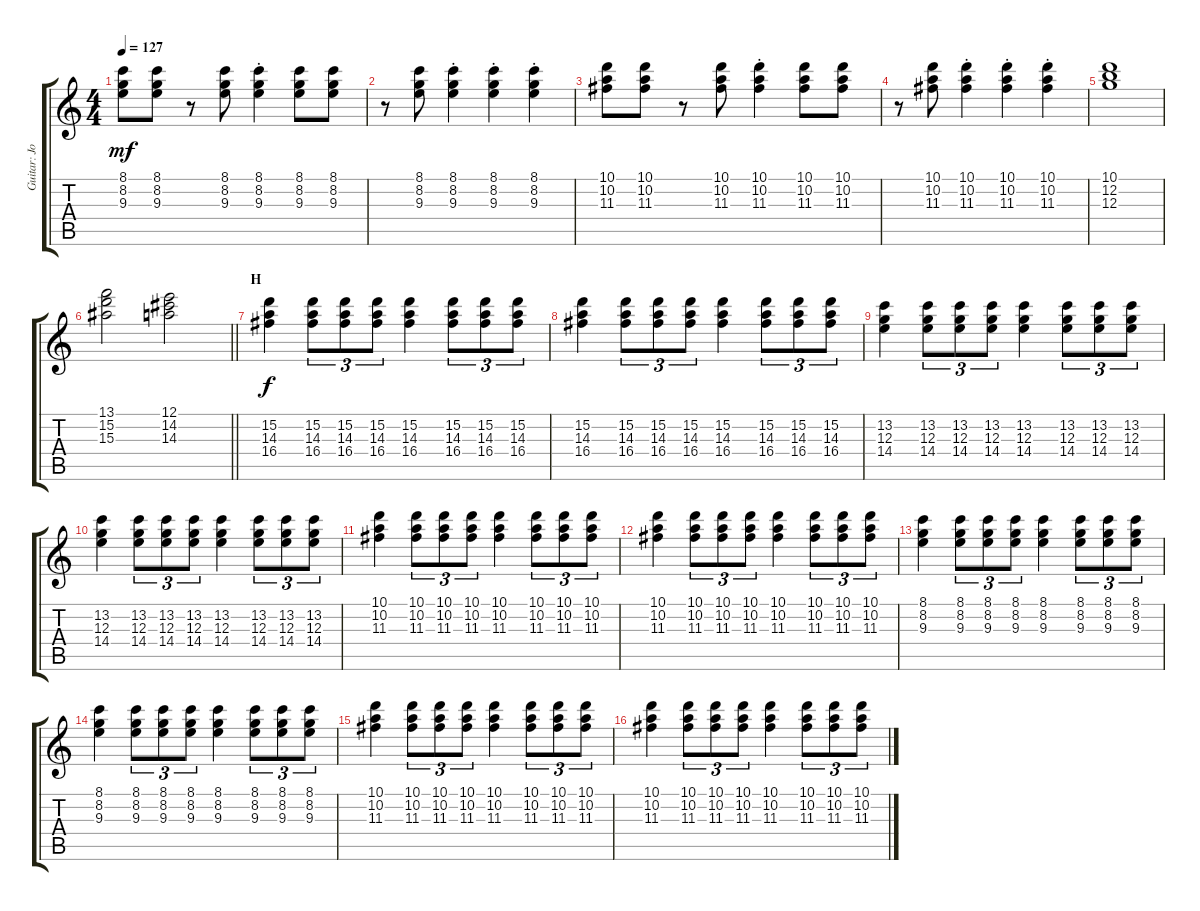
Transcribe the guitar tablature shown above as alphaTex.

\track ("Guitar: John" "Guitar: Jo") {instrument acousticguitarsteel}
\staff {score tabs}
\tuning (E4 B3 G3 D3 A2 E2) {hide}
\ts (4 4)
\tempo 127
\clef g2
\ks c
(8.1 8.2 9.3).8{dy mf} (8.1 8.2 9.3).8 r.8 (8.1 8.2 9.3).8 (8.1{st} 8.2{st} 9.3{st}).4 (8.1 8.2 9.3).8 (8.1 8.2 9.3).8 |
r.8 (8.1 8.2 9.3).8 (8.1{st} 8.2{st} 9.3{st}).4 (8.1{st} 8.2{st} 9.3{st}).4 (8.1{st} 8.2{st} 9.3{st}).4 |
(10.1 10.2 11.3).8 (10.1 10.2 11.3).8 r.8 (10.1 10.2 11.3).8 (10.1{st} 10.2{st} 11.3{st}).4 (10.1 10.2 11.3).8 (10.1 10.2 11.3).8 |
r.8 (10.1 10.2 11.3).8 (10.1{st} 10.2{st} 11.3{st}).4 (10.1{st} 10.2{st} 11.3{st}).4 (10.1{st} 10.2{st} 11.3{st}).4 |
(10.1 12.2 12.3).1 |
\barLineRight lightlight
(13.1 15.2 15.3).2 (12.1 14.2 14.3).2 |
\section ("" "H")
(15.2 14.3 16.4).4{dy f} (15.2 14.3 16.4).8{tu (3 2)} (15.2 14.3 16.4).8{tu (3 2)} (15.2 14.3 16.4).8{tu (3 2)} (15.2 14.3 16.4).4 (15.2 14.3 16.4).8{tu (3 2)} (15.2 14.3 16.4).8{tu (3 2)} (15.2 14.3 16.4).8{tu (3 2)} |
(15.2 14.3 16.4).4 (15.2 14.3 16.4).8{tu (3 2)} (15.2 14.3 16.4).8{tu (3 2)} (15.2 14.3 16.4).8{tu (3 2)} (15.2 14.3 16.4).4 (15.2 14.3 16.4).8{tu (3 2)} (15.2 14.3 16.4).8{tu (3 2)} (15.2 14.3 16.4).8{tu (3 2)} |
(13.2 12.3 14.4).4 (13.2 12.3 14.4).8{tu (3 2)} (13.2 12.3 14.4).8{tu (3 2)} (13.2 12.3 14.4).8{tu (3 2)} (13.2 12.3 14.4).4 (13.2 12.3 14.4).8{tu (3 2)} (13.2 12.3 14.4).8{tu (3 2)} (13.2 12.3 14.4).8{tu (3 2)} |
(13.2 12.3 14.4).4 (13.2 12.3 14.4).8{tu (3 2)} (13.2 12.3 14.4).8{tu (3 2)} (13.2 12.3 14.4).8{tu (3 2)} (13.2 12.3 14.4).4 (13.2 12.3 14.4).8{tu (3 2)} (13.2 12.3 14.4).8{tu (3 2)} (13.2 12.3 14.4).8{tu (3 2)} |
(10.1 10.2 11.3).4 (10.1 10.2 11.3).8{tu (3 2)} (10.1 10.2 11.3).8{tu (3 2)} (10.1 10.2 11.3).8{tu (3 2)} (10.1 10.2 11.3).4 (10.1 10.2 11.3).8{tu (3 2)} (10.1 10.2 11.3).8{tu (3 2)} (10.1 10.2 11.3).8{tu (3 2)} |
(10.1 10.2 11.3).4 (10.1 10.2 11.3).8{tu (3 2)} (10.1 10.2 11.3).8{tu (3 2)} (10.1 10.2 11.3).8{tu (3 2)} (10.1 10.2 11.3).4 (10.1 10.2 11.3).8{tu (3 2)} (10.1 10.2 11.3).8{tu (3 2)} (10.1 10.2 11.3).8{tu (3 2)} |
(8.1 8.2 9.3).4 (8.1 8.2 9.3).8{tu (3 2)} (8.1 8.2 9.3).8{tu (3 2)} (8.1 8.2 9.3).8{tu (3 2)} (8.1 8.2 9.3).4 (8.1 8.2 9.3).8{tu (3 2)} (8.1 8.2 9.3).8{tu (3 2)} (8.1 8.2 9.3).8{tu (3 2)} |
(8.1 8.2 9.3).4 (8.1 8.2 9.3).8{tu (3 2)} (8.1 8.2 9.3).8{tu (3 2)} (8.1 8.2 9.3).8{tu (3 2)} (8.1 8.2 9.3).4 (8.1 8.2 9.3).8{tu (3 2)} (8.1 8.2 9.3).8{tu (3 2)} (8.1 8.2 9.3).8{tu (3 2)} |
(10.1 10.2 11.3).4 (10.1 10.2 11.3).8{tu (3 2)} (10.1 10.2 11.3).8{tu (3 2)} (10.1 10.2 11.3).8{tu (3 2)} (10.1 10.2 11.3).4 (10.1 10.2 11.3).8{tu (3 2)} (10.1 10.2 11.3).8{tu (3 2)} (10.1 10.2 11.3).8{tu (3 2)} |
(10.1 10.2 11.3).4 (10.1 10.2 11.3).8{tu (3 2)} (10.1 10.2 11.3).8{tu (3 2)} (10.1 10.2 11.3).8{tu (3 2)} (10.1 10.2 11.3).4 (10.1 10.2 11.3).8{tu (3 2)} (10.1 10.2 11.3).8{tu (3 2)} (10.1 10.2 11.3).8{tu (3 2)}
